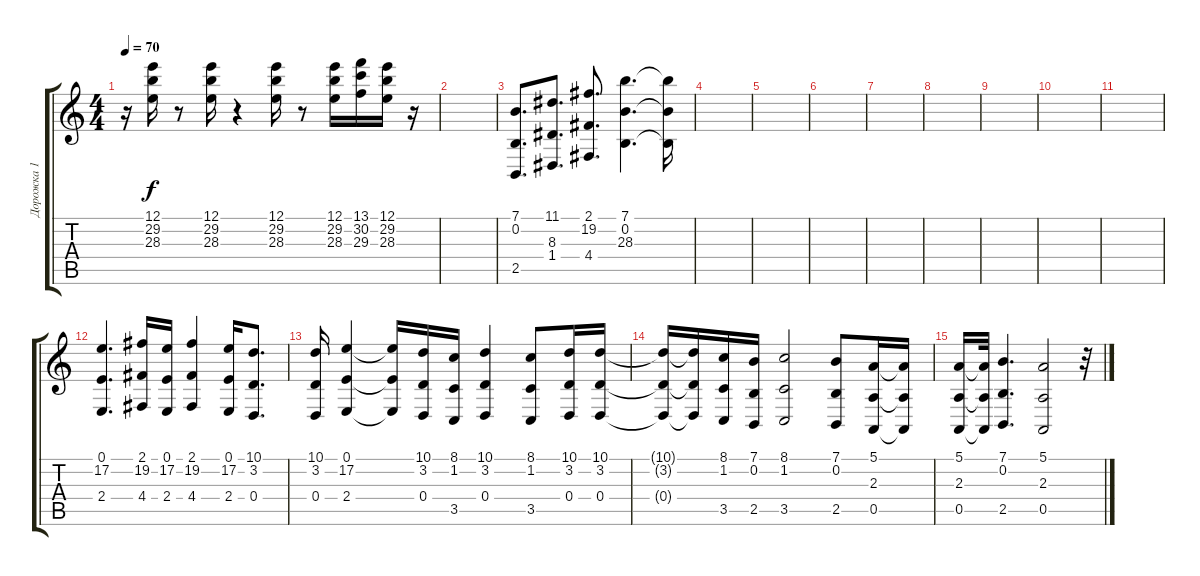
\track ("Дорожка 1" "Дорожка 1") {instrument pad4choir}
\staff {score tabs}
\tuning (E4 B3 G3 D3 A2 E2) {hide}
\ts (4 4)
\tempo 70
\clef g2
\ks c
r.16{dy f} (12.1 29.2 28.3).16 r.8 (12.1 29.2 28.3).16 r.4 (12.1 29.2 28.3).16 r.8 (12.1 29.2 28.3).16 (13.1 30.2 29.3).16 (12.1 29.2 28.3).16 r.16 |
|
(7.1 0.2 2.5).8{d instrument pad4choir} (11.1 8.3 1.4).8{d} (2.1 19.2 4.4).8{d} (7.1 0.2 28.3).4{d} (7.1{t} 0.2{t} 28.3{t}).16 |
|
|
|
|
|
|
|
|
(0.1 17.2 2.4).4{d instrument pad4choir} (2.1 19.2 4.4).16 (0.1 17.2 2.4).16 (2.1 19.2 4.4).4 (0.1 17.2 2.4).16 (10.1 3.2 0.4).8{d} |
(10.1 3.2 0.4).16 (0.1 17.2 2.4).4 (0.1{t} 17.2{t} 2.4{t}).16 (10.1 3.2 0.4).16 (8.1 1.2 3.5).16 (10.1 3.2 0.4).4 (8.1 1.2 3.5).8 (10.1 3.2 0.4).16 (10.1 3.2 0.4).16 |
(10.1{t} 3.2{t} 0.4{t}).16 (10.1{t} 3.2{t} 0.4{t}).16 (8.1 1.2 3.5).16 (7.1 0.2 2.5).16 (8.1 1.2 3.5).2 (7.1 0.2 2.5).8 (5.1 2.3 0.5).16 (5.1{t} 2.3{t} 0.5{t}).16 |
(5.1 2.3 0.5).16 (5.1{t} 2.3{t} 0.5{t}).32 (7.1 0.2 2.5).4{d} (5.1 2.3 0.5).2 r.32
